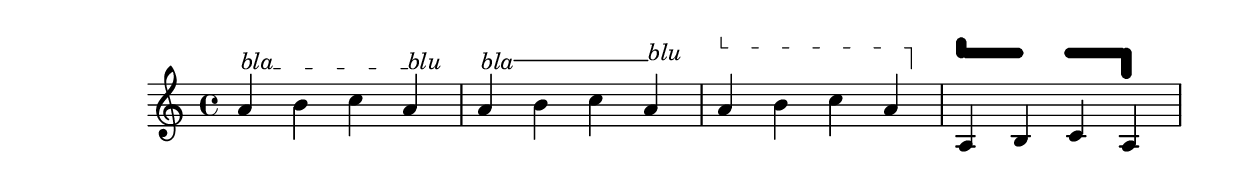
%% Do not edit this file; it is auto-generated from input/new
%% This file is in the public domain.
%% Note: this file works from version 2.12.0
\version "2.13.1"

\header {
%% Translation of GIT committish: dff50e8e1d3134657a6b6203b9c93826dc4cef65
  texidoces = "
Las instrucciones @code{\\startTextSpan} y @code{\\stopTextSpan}
permiten la creación de elementos de extensión textuales tan
fácilmente como indicaciones de pedal u
octavaciones. Sobreescribimos ciertas propiedades del objeto
@code{TextSpanner} para modificar su salida.

"
  doctitlees = "Crear elementos de extensión textuales"

  lsrtags = "expressive-marks, text, tweaks-and-overrides"
  texidoc = "The @code{\\startTextSpan} and @code{\\stopTextSpan}
commands allow the creation of text spanners as easily as pedal
indications or octavations.  Override some properties of the
@code{TextSpanner} object to modify its output."

  doctitle = "Creating text spanners"
} % begin verbatim


\paper { ragged-right = ##f }

\relative c'' {
  \override TextSpanner #'(bound-details left text) = #"bla"
  \override TextSpanner #'(bound-details right text) = #"blu"
  a4 \startTextSpan
  b4 c
  a4 \stopTextSpan
  
  \override TextSpanner #'style = #'line
  \once \override TextSpanner
    #'(bound-details left stencil-align-dir-y) = #CENTER
  a4 \startTextSpan
  b4 c
  a4 \stopTextSpan
  
  \override TextSpanner #'style = #'dashed-line
  \override TextSpanner #'(bound-details left text) =
    \markup { \draw-line #'(0 . 1) }
  \override TextSpanner #'(bound-details right text) =
    \markup { \draw-line #'(0 . -2) }
  \once \override TextSpanner #'(bound-details right padding) = #-2

  a4 \startTextSpan
  b4 c
  a4 \stopTextSpan
  
  \set Staff.middleCPosition = #-13
  \override TextSpanner #'dash-period = #10
  \override TextSpanner #'dash-fraction = #0.5
  \override TextSpanner #'thickness = #10
  a4 \startTextSpan
  b4 c
  a4 \stopTextSpan
}
